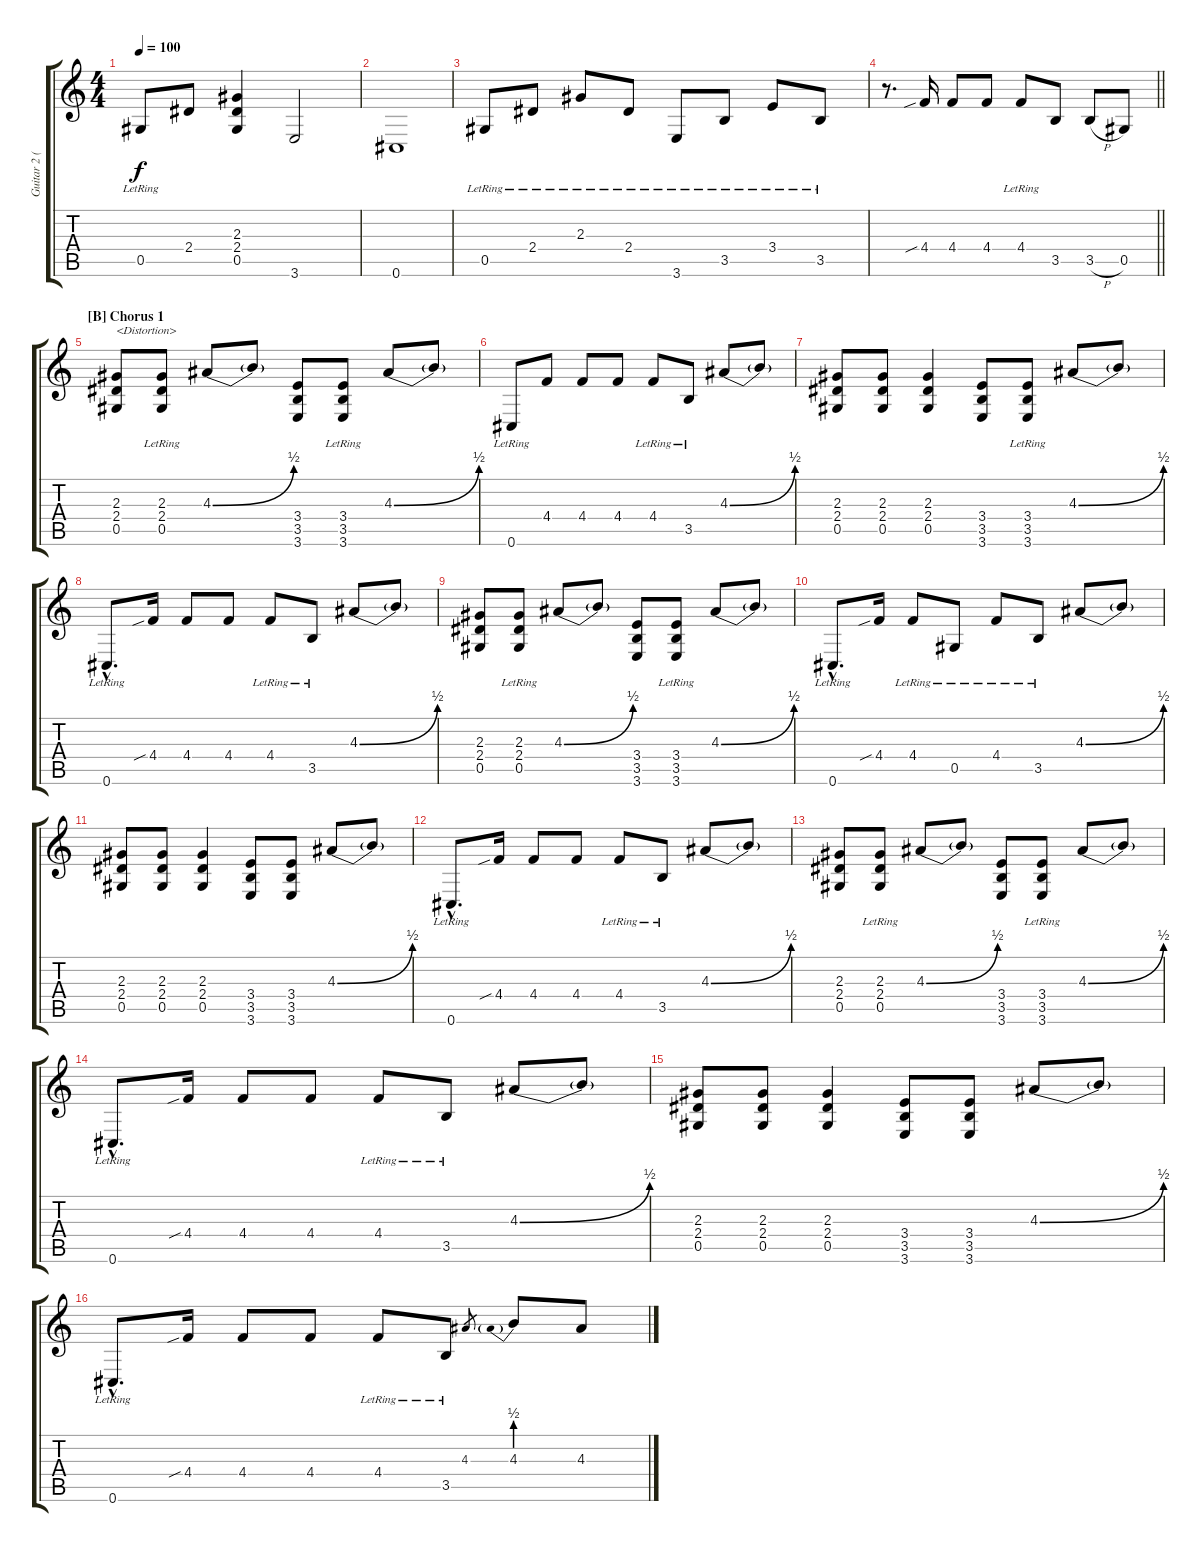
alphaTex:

\track ("Guitar 2 (Pat Smear)" "Guitar 2 (") {instrument electricguitarclean}
\staff {score tabs}
\tuning (Eb4 Bb3 Gb3 Db3 Ab2 Db2) {hide}
\ts (4 4)
\tempo 100
\clef g2
\ks c
0.5{lr}.8{dy f} 2.4.8 (2.3 2.4 0.5).4 3.6.2 |
0.6.1 |
0.5{lr}.8 2.4{lr}.8 2.3{lr}.8 2.4{lr}.8 3.6{lr}.8 3.5{lr}.8 3.4{lr}.8 3.5{lr}.8 |
\barLineRight lightlight
r.8{d} 4.4{sib}.16 4.4.8 4.4.8 4.4{lr}.8 3.5.8 3.5{h}.8 0.5.8 |
\section ("" "[B] Chorus 1")
(2.3 2.4 0.5).8{txt "<Distortion>" instrument distortionguitar} (2.3 2.4{lr} 0.5{lr}).8 4.3{be (bend 0 0 60 2)}.8 4.3{t}.8 (3.4 3.5 3.6).8 (3.4{lr} 3.5{lr} 3.6{lr}).8 4.3{be (bend 0 0 60 2)}.8 4.3{t}.8 |
0.6{lr}.8 4.4.8 4.4.8 4.4.8 4.4{lr}.8 3.5{lr}.8 4.3{be (bend 0 0 60 2)}.8 4.3{t}.8 |
(2.3 2.4 0.5).8 (2.3 2.4 0.5).8 (2.3 2.4 0.5).4 (3.4 3.5 3.6).8 (3.4{lr} 3.5{lr} 3.6{lr}).8 4.3{be (bend 0 0 60 2)}.8 4.3{t}.8 |
0.6{hac lr}.8{d} 4.4{sib}.16 4.4.8 4.4.8 4.4{lr}.8 3.5{lr}.8 4.3{be (bend 0 0 60 2)}.8 4.3{t}.8 |
(2.3 2.4 0.5).8 (2.3 2.4{lr} 0.5{lr}).8 4.3{be (bend 0 0 60 2)}.8 4.3{t}.8 (3.4 3.5 3.6).8 (3.4 3.5{lr} 3.6{lr}).8 4.3{be (bend 0 0 60 2)}.8 4.3{t}.8 |
0.6{hac lr}.8{d} 4.4{sib}.16 4.4{lr}.8 0.5{lr}.8 4.4{lr}.8 3.5{lr}.8 4.3{be (bend 0 0 60 2)}.8 4.3{t}.8 |
(2.3 2.4 0.5).8 (2.3 2.4 0.5).8 (2.3 2.4 0.5).4 (3.4 3.5 3.6).8 (3.4 3.5 3.6).8 4.3{be (bend 0 0 60 2)}.8 4.3{t}.8 |
0.6{hac lr}.8{d} 4.4{sib}.16 4.4.8 4.4.8 4.4{lr}.8 3.5{lr}.8 4.3{be (bend 0 0 60 2)}.8 4.3{t}.8 |
(2.3 2.4 0.5).8 (2.3 2.4{lr} 0.5{lr}).8 4.3{be (bend 0 0 60 2)}.8 4.3{t}.8 (3.4 3.5 3.6).8 (3.4 3.5{lr} 3.6{lr}).8 4.3{be (bend 0 0 60 2)}.8 4.3{t}.8 |
0.6{hac lr}.8{d} 4.4{sib}.16 4.4.8 4.4.8 4.4{lr}.8 3.5{lr}.8 4.3{be (bend 0 0 60 2)}.8 4.3{t}.8 |
(2.3 2.4 0.5).8 (2.3 2.4 0.5).8 (2.3 2.4 0.5).4 (3.4 3.5 3.6).8 (3.4 3.5 3.6).8 4.3{be (bend 0 0 60 2)}.8 4.3{t}.8 |
0.6{hac lr}.8{d} 4.4{sib}.16 4.4.8 4.4.8 4.4{lr}.8 3.5{lr}.8 4.3.8{gr} 4.3{be (prebend 0 2 60 2)}.8 4.3.8
